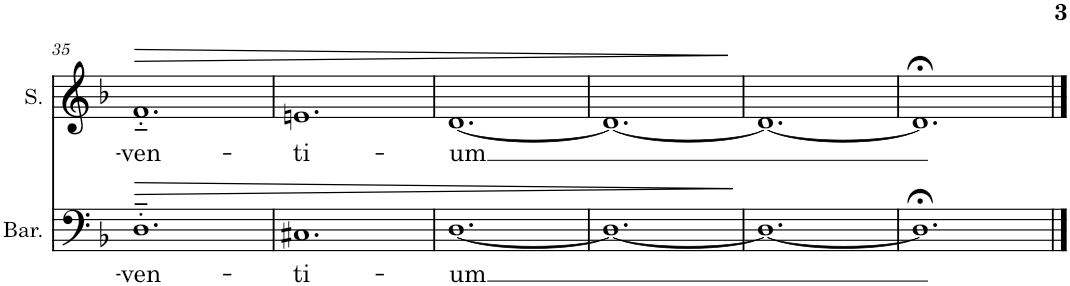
**kern	**text	**dynam	**kern	**text	**dynam
*part2	*part2	*part2	*part1	*part1	*part1
*staff2	*staff2	*staff2	*staff1	*staff1	*staff1
*I"Baritono	*	*	*I"Soprano	*	*
*I'Bar.	*	*	*I'S.	*	*
!!LO:PB:g=z
*clefF4	*	*	*clefG2	*	*
*k[b-]	*	*	*k[b-]	*	*
*M3/2	*	*	*M3/2	*	*
=35	=35	=35	=35	=35	=35
!	!LO:LY:b	!LO:HP:b	!	!LO:LY:b	!LO:HP:b
1.D'>~>	-ven-	>	1.f'~	-ven-	>
=36	=36	=36	=36	=36	=36
!	!LO:LY:b	!	!	!LO:LY:b	!
1.C#X	-ti-	.	1.en	-ti-	.
=37	=37	=37	=37	=37	=37
!	!LO:LY:b	!	!	!LO:LY:b	!
[1.D	-um	.	[1.d	-um	.
=38	=38	=38	=38	=38	=38
1.D_	.	.	1.d_	.	.
.	.	]	.	.	]
=39	=39	=39	=39	=39	=39
1.D_	.	.	1.d_	.	.
=40	=40	=40	=40	=40	=40
1.D;<]	.	.	1.d;<]	.	.
==	==	==	==	==	==
*-	*-	*-	*-	*-	*-
